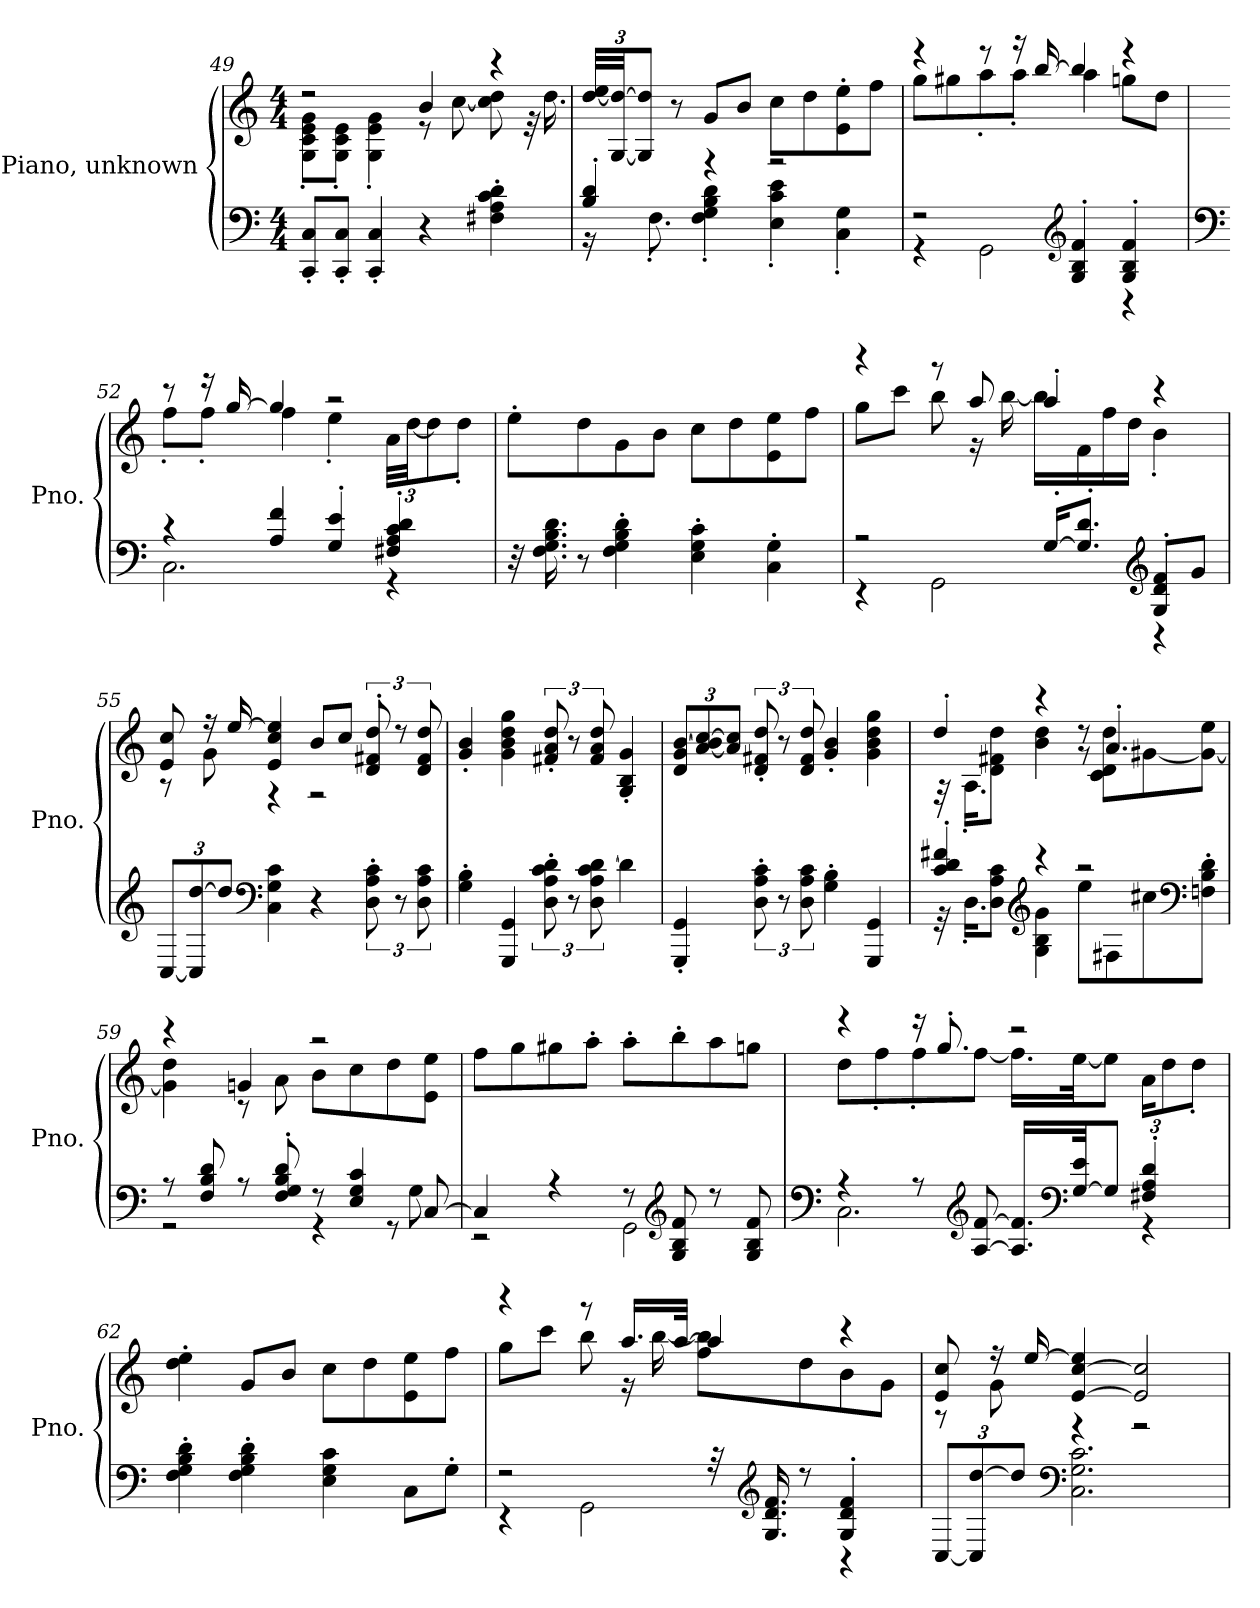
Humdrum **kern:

**kern	**kern
*part1	*part1
*staff2	*staff1
*I"Piano, unknown	*
*I'Pno.	*
!!LO:LB:g=z
*clefF4	*clefG2
*k[]	*k[]
*M4/4	*M4/4
=49	=49
*	*^
8CC/' 8C/'L	2r	8G\' 8c\' 8e\' 8g\'L
8CC/' 8C/'J	.	8G\' 8c\' 8e\'J
4CC/' 4C/'	.	4G\' 4e\' 4g\'
4r	4b/	8r
.	.	[8cc\
4F#X\' 4A\' 4c\' 4d\'	4r	8cc\] 8dd\
.	.	32r
.	.	16.dd\
*	*v	*v
=50	=50
*^	*
*	*	*Xbrackettup
4B/' 4d/'	16r	[48dd/ 48ee/LLL
.	.	[48G/ 48dd/_JJ
.	.	12G/] 12dd/]J
.	8.F'\	.
.	.	8r
4r	4F\' 4G\' 4B\' 4d\'	8g/L
.	.	8b/J
2r	4E\' 4c\' 4e\'	8cc\L
.	.	8dd\
.	4C\' 4G\'	8e\' 8ee\'
.	.	8ff\J
=51	=51	=51
*	*	*^
2r	4r	4r	8gg\L
.	.	.	8gg#X\
.	2GG\	8r	8aa'\
.	.	16r	8aa'\J
.	.	[16bb/	.
*clefG2	*	*	*
4G/' 4B/' 4f/'	.	4bb/]	4aa\
4G/' 4B/' 4f/'	4r	4r	8ggn\L
.	.	.	8dd\J
!!LO:LB:g=z	!!
=52	=52	=52	=52
*clefF4	*	*	*
4r	2.C\	8r	8ff'\L
.	.	16r	8ff'\J
.	.	[16gg/	.
4A/ 4f/	.	4gg/]	4ff\
4G/' 4e/'	.	2r	4ee'\
4F#X/' 4A/' 4c/' 4d/'	4r	.	48a\LLL
.	.	.	[48dd\JJ
.	.	.	12dd\]
.	.	.	8dd'\J
*v	*v	*	*
*	*v	*v
=53	=53
32r	8ee'\L
16.F\ 16.G\ 16.B\ 16.d\	.
8r	8dd\
4F\' 4G\' 4B\' 4d\'	8g\
.	8b\J
4E\' 4G\' 4c\'	8cc\L
.	8dd\
4C\' 4G\'	8e\ 8ee\
.	8ff\J
=54	=54
*^	*^
2r	4r	4r	8gg\L
.	.	.	8ccc\J
.	2GG\	8r	8bb\
.	.	8aa/	16r
.	.	.	[16bb\
[16G'/KL	.	4aa'/	16bb\LL]
8.G/]' 8.d/'J	.	.	16f\
.	.	.	16ff\
.	.	.	16dd\JJ
*clefG2	*	*	*
8G/' 8d/' 8f/'L	4r	4r	4b'\
8g/J	.	.	.
*v	*v	*	*
!!LO:LB:g=z	!!
=55	=55	=55
*Xbrackettup	*	*
[12C/L	8e/ 8cc/	8r
12C/] [12dd/	.	.
.	16r	8g\
12dd/J]	.	.
.	[16ee/	.
*clefF4	*	*
4C\ 4G\ 4c\	4e/ 4cc/ 4ee/]	4r
4r	8b/L	2r
.	8cc/J	.
*brackettup	*brackettup	*
12D\' 12A\' 12c\'	12d/' 12f#X/' 12dd/'	.
12r	12r	.
12D\ 12A\ 12c\	12d/ 12f#/ 12dd/	.
*	*v	*v
=56	=56
4G\' 4B\'	4g/' 4b/'
4GGG/ 4GG/	4g\ 4b\ 4dd\ 4gg\
12D\' 12A\' 12c\' 12d\'	12f#X/' 12a/' 12dd/'
12r	12r
12D\ 12A\ 12c\ [12d\	12f#/ 12a/ 12dd/
4d\]	4G/' 4B/' 4g/'
=57	=57
*	*Xbrackettup
4GGG/' 4GG/'	12d/ 12g/ [12b/L
.	[12a/ 12b/] [12cc/
.	12a/] 12cc/]J
*	*brackettup
12D\' 12A\' 12c\'	12d/' 12f#X/' 12dd/'
12r	12r
12D\ 12A\ 12c\	12d/ 12f#/ 12dd/
4G\' 4B\'	4g/' 4b/'
4GGG/ 4GG/	4g\ 4b\ 4dd\ 4gg\
!!LO:PB:g=z
=58	=58
*^	*^
4c/' 4d/' 4f#X/'	32r	4dd'/	32r
.	16.D'\KL	.	16.A'\KL
.	8D\ 8A\ 8c\J	.	8d\ 8f#X\ 8dd\J
*clefG2	*	*	*
4r	4G\ 4B\ 4g\	4r	4b\ 4dd\
2r	8ee\L	8r	8r
.	8F#X\	4.a'/	8c\ 8d\ 8dd\L
.	8cc#X\	.	[8g#X\
*clefF4	*	*	*
.	8Fn\' 8B\' 8d\'J	.	8g#\_ 8ee\J
=59	=59	=59	=59
8r	2r	4r	4g#\] 4dd\
8F/ 8B/ 8d/	.	.	.
8r	.	4gn/	8r
8F/' 8G/' 8B/' 8d/'	.	.	8a\
8r	4r	2r	8b\L
4E/ 4G/ 4c/	.	.	8cc\
.	8r	.	8dd\
[8C/	8G\	.	8e\ 8ee\J
*	*	*v	*v
=60	=60	=60
4C/]	2r	8ff\L
.	.	8gg\
4r	.	8gg#X\
.	.	8aa'\J
8r	2GG\	8aa'\L
*clefG2	*	*
8G/ 8B/ 8f/	.	8bb'\
8r	.	8aa\
8G/ 8B/ 8f/	.	8ggn\J
!!LO:LB:g=z
=61	=61	=61
*clefF4	*	*
*	*	*^
4r	2.C\	4r	8dd\L
.	.	.	8ff'\
8r	.	16r	8ff'\
.	.	8.gg'/	.
*clefG2	*	*	*
[8A/ [8f/	.	.	[8ff\J
16.A/] 16.f/]LL	.	2r	16.ff\LL]
*clefF4	*	*	*
[32G/ 32e/JK	.	.	[32ee\JK
8G/J]	.	.	8ee\J]
*	*	*	*Xbrackettup
4F#X/' 4A/' 4d/'	4r	.	24a\KL
.	.	.	12dd\
.	.	.	8dd'\J
*v	*v	*	*
*	*v	*v
=62	=62
4F\' 4G\' 4B\' 4d\'	4dd\' 4ee\'
4F\' 4G\' 4B\' 4d\'	8g/L
.	8b/J
4E\ 4G\ 4c\	8cc\L
.	8dd\
8C\L	8e\ 8ee\
8G'\J	8ff\J
=63	=63
*^	*^
2r	4r	4r	8gg\L
.	.	.	8ccc\J
.	2GG\	8r	8bb\
.	.	16.aa/LL	16r
.	.	.	[16bb\
.	.	[32aa/JJk	.
32r	.	4aa/]	8ff\ 8bb\]L
*clefG2	*	*	*
16.G/ 16.d/ 16.f/	.	.	.
8r	.	.	8dd\
4G/' 4d/' 4f/'	4r	4r	8b\
.	.	.	8g\J
*v	*v	*	*
!!LO:LB:g=z	!!
=64	=64	=64
*Xbrackettup	*	*
[12C/L	8e/ 8cc/	8r
12C/] [12dd/	.	.
.	16r	8g\
12dd/J]	.	.
.	[16ee/	.
*clefF4	*	*
2.C\ 2.G\ 2.c\	[4e/ [4cc/ 4ee/]	4r
.	2e/] 2cc/]	2r
*	*v	*v
=	=
*-	*-
